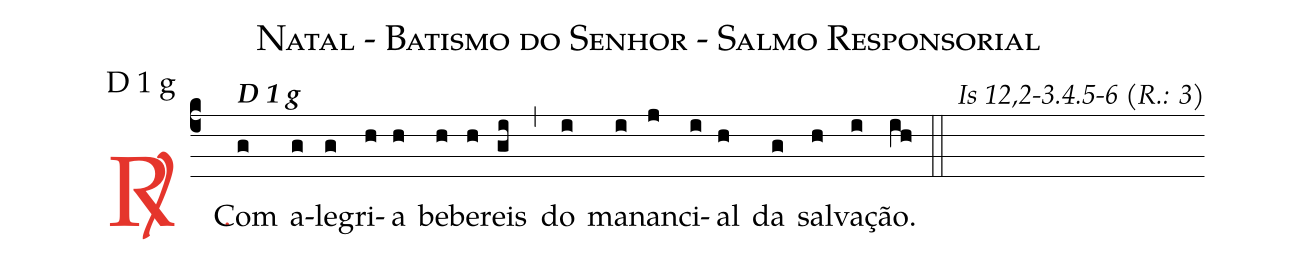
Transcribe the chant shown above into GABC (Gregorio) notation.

name: Natal - Batismo do Senhor - Salmo Responsorial;
mode: D 1 g;
commentary: Is 12,2-3.4.5-6 (R.: 3);
%%
(c4)

<c><sp>R/</sp>.</c>() Com<alt>\textbf{D 1 g}</alt>(g) a(g)le(g)gri(h)a(h) be(h)be(h)reis(gi) (,) do(i) ma(i)nan(j)ci(i)al(h) da(g) sal(h)va(i)ção.(ih)

(::)
